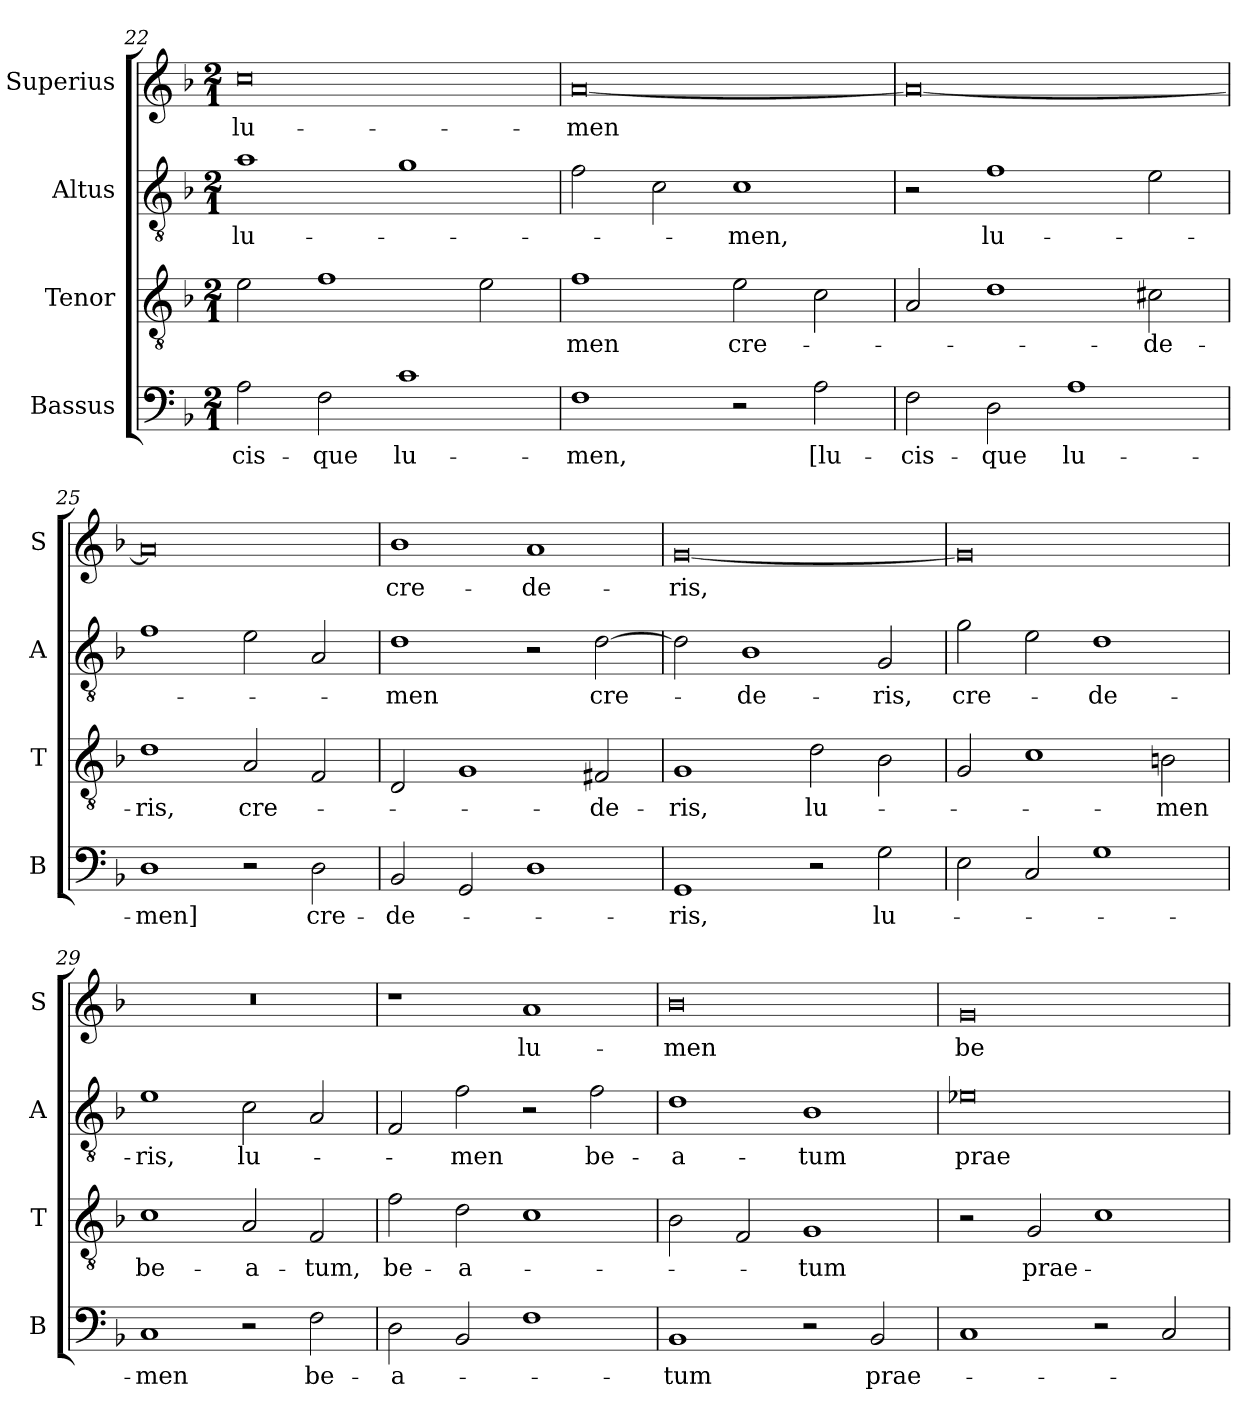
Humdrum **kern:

**kern	**text	**kern	**text	**kern	**text	**kern	**text
*part4	*part4	*part3	*part3	*part2	*part2	*part1	*part1
*staff4	*staff4	*staff3	*staff3	*staff2	*staff2	*staff1	*staff1
*I"Bassus	*	*I"Tenor	*	*I"Altus	*	*I"Superius	*
*I'B	*	*I'T	*	*I'A	*	*I'S	*
*clefF4	*	*clefGv2	*	*clefGv2	*	*clefG2	*
*k[b-]	*	*k[b-]	*	*k[b-]	*	*k[b-]	*
*F:	*	*F:	*	*F:	*	*F:	*
*M2/1	*	*M2/1	*	*M2/1	*	*M2/1	*
=22	=22	=22	=22	=22	=22	=22	=22
2A	-cis-	2e	.	1a	lu-	0cc	lu-
2F	-que	1f	.	.	.	.	.
1c	lu-	.	.	1g	.	.	.
.	.	2e	.	.	.	.	.
=23	=23	=23	=23	=23	=23	=23	=23
1F	-men,	1f	-men	2f	.	[0a	-men
.	.	.	.	2c	.	.	.
2r	.	2e	cre-	1c	-men,	.	.
2A	[lu-	2c	.	.	.	.	.
=24	=24	=24	=24	=24	=24	=24	=24
2F	-cis-	2A	.	2r	.	0a_	.
2D	-que	1d	.	1f	lu-	.	.
1A	lu-	.	.	.	.	.	.
.	.	2c#X	-de-	2e	.	.	.
=25	=25	=25	=25	=25	=25	=25	=25
1D	-men]	1d	-ris,	1f	.	0a]	.
2r	.	2A	cre-	2e	.	.	.
2D	cre-	2F	.	2A	.	.	.
=26	=26	=26	=26	=26	=26	=26	=26
2BB-	-de-	2D	.	1d	-men	1b-	cre-
2GG	.	1G	.	.	.	.	.
1D	.	.	.	2r	.	1a	-de-
.	.	2F#X	-de-	[2d	cre-	.	.
=27	=27	=27	=27	=27	=27	=27	=27
1GG	-ris,	1G	-ris,	2d]	.	[0g	-ris,
.	.	.	.	1B-	-de-	.	.
2r	.	2d	lu-	.	.	.	.
2G	lu-	2B-	.	2G	-ris,	.	.
=28	=28	=28	=28	=28	=28	=28	=28
2E	.	2G	.	2g	cre-	0g]	.
2C	.	1c	.	2e	.	.	.
1G	.	.	.	1d	-de-	.	.
.	.	2Bn	-men	.	.	.	.
=29	=29	=29	=29	=29	=29	=29	=29
1C	-men	1c	be-	1e	-ris,	0r	.
2r	.	2A	-a-	2c	lu-	.	.
2F	be-	2F	-tum,	2A	.	.	.
=30	=30	=30	=30	=30	=30	=30	=30
2D	-a-	2f	be-	2F	.	1r	.
2BB-	.	2d	-a-	2f	-men	.	.
1F	.	1c	.	2r	.	1a	lu-
.	.	.	.	2f	be-	.	.
=31	=31	=31	=31	=31	=31	=31	=31
1BB-	-tum	2B-	.	1d	-a-	0b-	-men
.	.	2F	.	.	.	.	.
2r	.	1G	-tum	1B-	-tum	.	.
2BB-	prae-	.	.	.	.	.	.
=32	=32	=32	=32	=32	=32	=32	=32
1C	.	2r	.	0e-X	prae-	0g	be-
.	.	2G	prae-	.	.	.	.
2r	.	1c	.	.	.	.	.
2C	.	.	.	.	.	.	.
=	=	=	=	=	=	=	=
*-	*-	*-	*-	*-	*-	*-	*-
